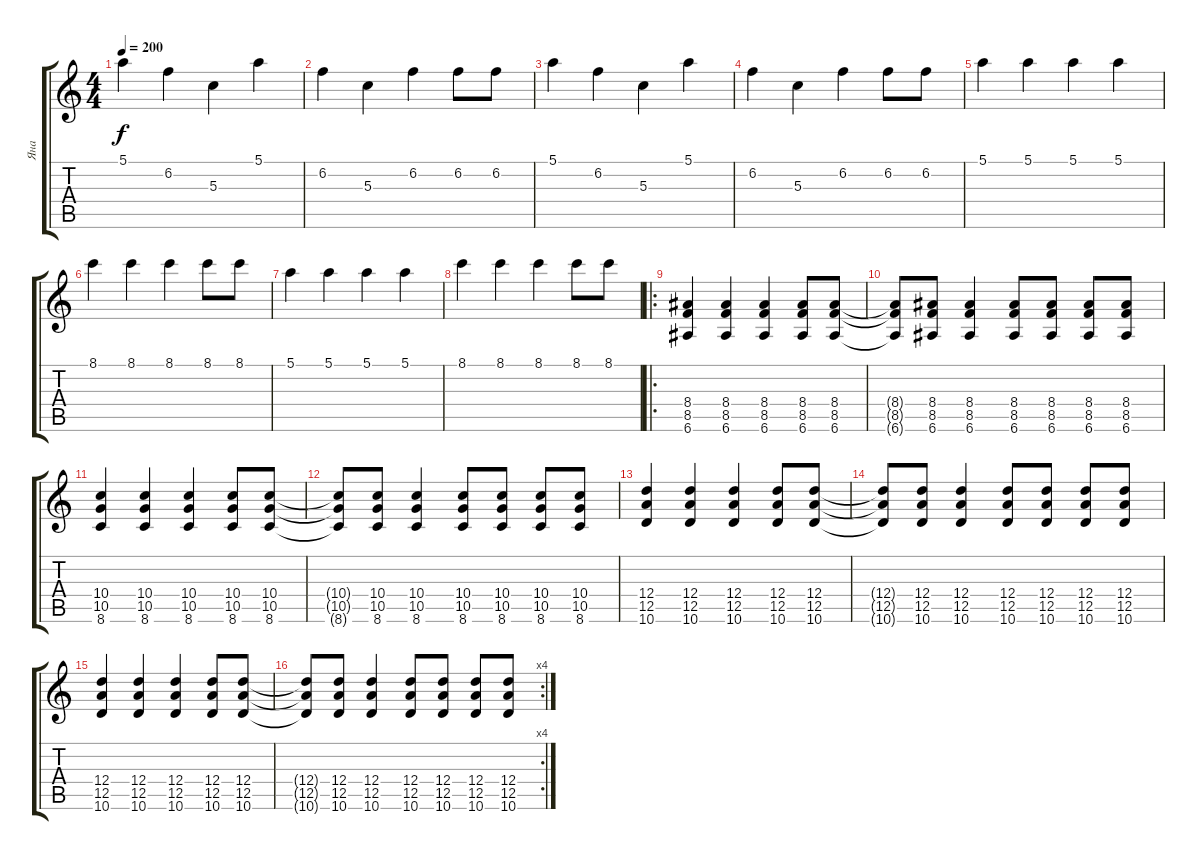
\track ("Яна" "Яна") {instrument distortionguitar}
\staff {score tabs}
\tuning (E4 B3 G3 D3 A2 E2) {hide}
\ts (4 4)
\tempo 200
\clef g2
\ks c
5.1.4{dy f} 6.2.4 5.3.4 5.1.4 |
6.2.4 5.3.4 6.2.4 6.2.8 6.2.8 |
5.1.4 6.2.4 5.3.4 5.1.4 |
6.2.4 5.3.4 6.2.4 6.2.8 6.2.8 |
5.1.4 5.1.4 5.1.4 5.1.4 |
8.1.4 8.1.4 8.1.4 8.1.8 8.1.8 |
5.1.4 5.1.4 5.1.4 5.1.4 |
8.1.4 8.1.4 8.1.4 8.1.8 8.1.8 |
\ro
(8.4 8.5 6.6).4 (8.4 8.5 6.6).4 (8.4 8.5 6.6).4 (8.4 8.5 6.6).8 (8.4 8.5 6.6).8 |
(8.4{t} 8.5{t} 6.6{t}).8 (8.4 8.5 6.6).8 (8.4 8.5 6.6).4 (8.4 8.5 6.6).8 (8.4 8.5 6.6).8 (8.4 8.5 6.6).8 (8.4 8.5 6.6).8 |
(10.4 10.5 8.6).4 (10.4 10.5 8.6).4 (10.4 10.5 8.6).4 (10.4 10.5 8.6).8 (10.4 10.5 8.6).8 |
(10.4{t} 10.5{t} 8.6{t}).8 (10.4 10.5 8.6).8 (10.4 10.5 8.6).4 (10.4 10.5 8.6).8 (10.4 10.5 8.6).8 (10.4 10.5 8.6).8 (10.4 10.5 8.6).8 |
(12.4 12.5 10.6).4 (12.4 12.5 10.6).4 (12.4 12.5 10.6).4 (12.4 12.5 10.6).8 (12.4 12.5 10.6).8 |
(12.4{t} 12.5{t} 10.6{t}).8 (12.4 12.5 10.6).8 (12.4 12.5 10.6).4 (12.4 12.5 10.6).8 (12.4 12.5 10.6).8 (12.4 12.5 10.6).8 (12.4 12.5 10.6).8 |
(12.4 12.5 10.6).4 (12.4 12.5 10.6).4 (12.4 12.5 10.6).4 (12.4 12.5 10.6).8 (12.4 12.5 10.6).8 |
\rc 4
(12.4{t} 12.5{t} 10.6{t}).8 (12.4 12.5 10.6).8 (12.4 12.5 10.6).4 (12.4 12.5 10.6).8 (12.4 12.5 10.6).8 (12.4 12.5 10.6).8 (12.4 12.5 10.6).8
